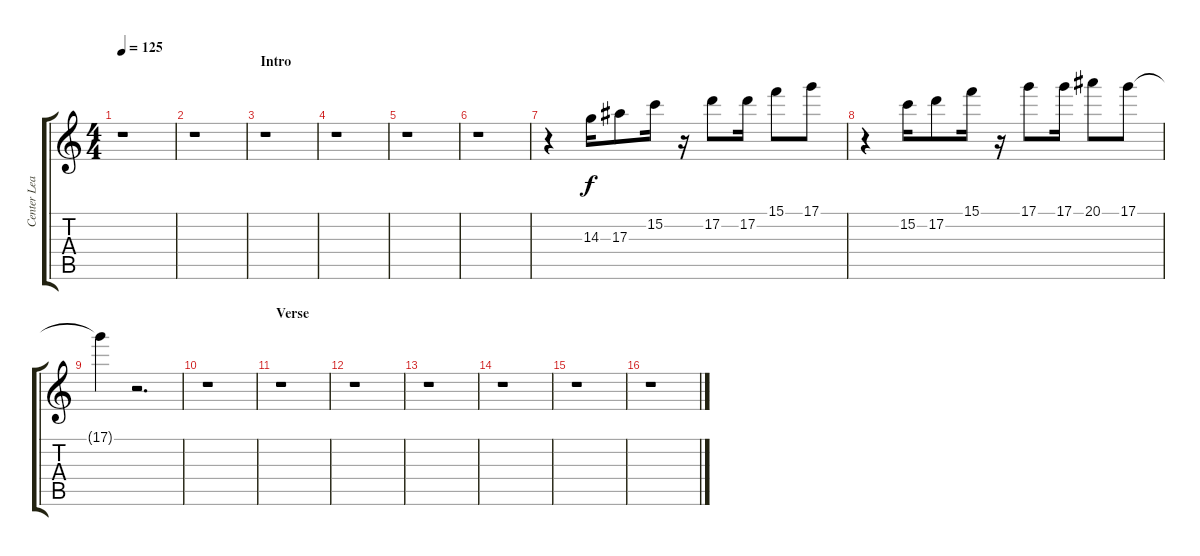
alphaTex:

\track ("Center Lead 2" "Center Lea") {instrument overdrivenguitar}
\staff {score tabs}
\tuning (D4 A3 F3 C3 G2 C2) {hide}
\ts (4 4)
\tempo 125
\clef g2
\ks aminor
r.1{dy f instrument overdrivenguitar} |
r.1 |
\section ("" "Intro")
r.1 |
r.1 |
r.1 |
r.1 |
r.4 14.3.16 17.3.8 15.2.16 r.16 17.2.8 17.2.16 15.1.8 17.1.8 |
r.4 15.2.16 17.2.8 15.1.16 r.16 17.1.8 17.1.16 20.1.8 17.1.8 |
17.1{t}.4 r.2{d} |
r.1 |
\section ("" "Verse")
r.1 |
r.1 |
r.1 |
r.1 |
r.1 |
r.1
